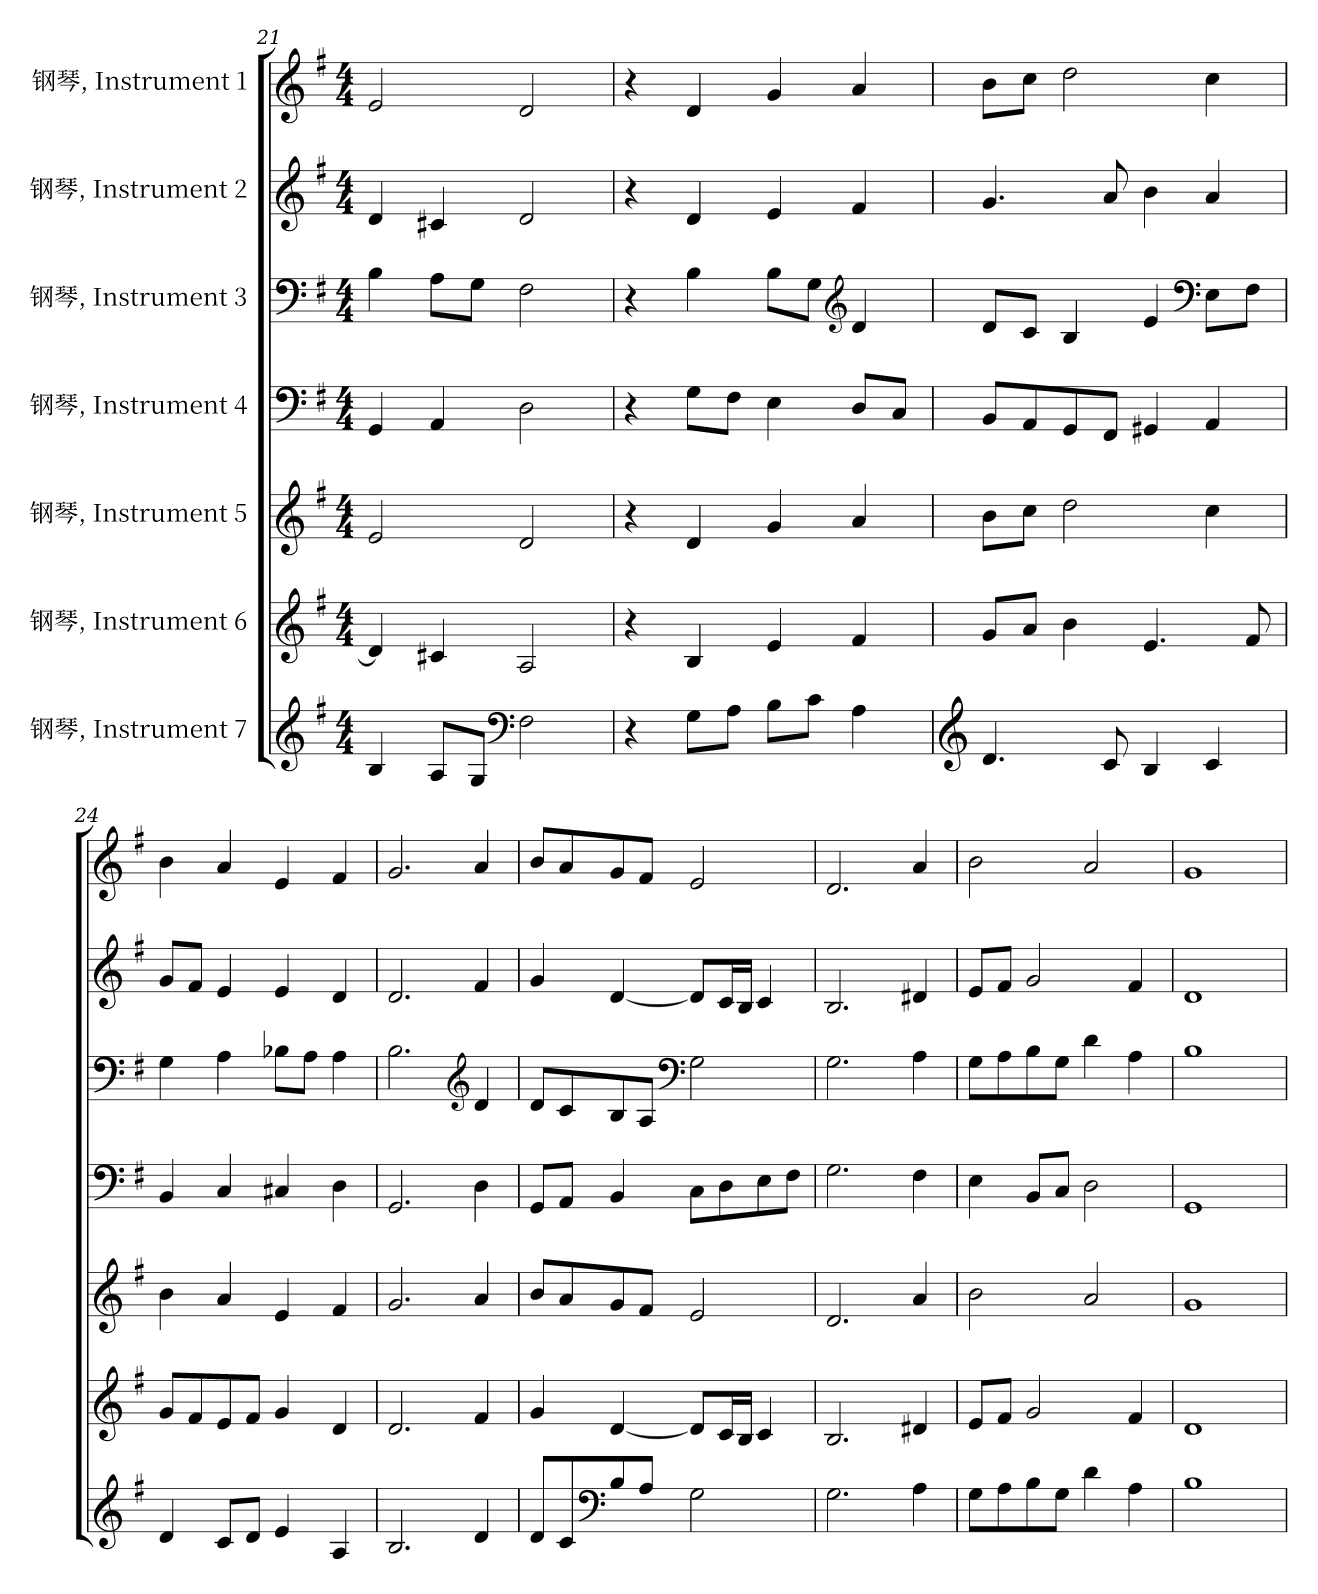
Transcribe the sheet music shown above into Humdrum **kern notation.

**kern	**kern	**kern	**kern	**kern	**kern	**kern
*part7	*part6	*part5	*part4	*part3	*part2	*part1
*staff7	*staff6	*staff5	*staff4	*staff3	*staff2	*staff1
*I"钢琴, Instrument 7	*I"钢琴, Instrument 6	*I"钢琴, Instrument 5	*I"钢琴, Instrument 4	*I"钢琴, Instrument 3	*I"钢琴, Instrument 2	*I"钢琴, Instrument 1
*clefG2	*clefG2	*clefG2	*clefF4	*clefF4	*clefG2	*clefG2
*k[f#]	*k[f#]	*k[f#]	*k[f#]	*k[f#]	*k[f#]	*k[f#]
*M4/4	*M4/4	*M4/4	*M4/4	*M4/4	*M4/4	*M4/4
=21	=21	=21	=21	=21	=21	=21
4B/	4d/]	2e/	4GG/	4B\	4d/	2e/
8A/L	4c#X/	.	4AA/	8A\L	4c#X/	.
8G/J	.	.	.	8G\J	.	.
*clefF4	*	*	*	*	*	*
2F#\	2A/	2d/	2D\	2F#\	2d/	2d/
=22	=22	=22	=22	=22	=22	=22
4r	4r	4r	4r	4r	4r	4r
8G\L	4B/	4d/	8G\L	4B\	4d/	4d/
8A\J	.	.	8F#\J	.	.	.
8B\L	4e/	4g/	4E\	8B\L	4e/	4g/
8c\J	.	.	.	8G\J	.	.
*	*	*	*	*clefG2	*	*
4A\	4f#/	4a/	8D/L	4d/	4f#/	4a/
.	.	.	8C/J	.	.	.
=23	=23	=23	=23	=23	=23	=23
*clefG2	*	*	*	*	*	*
4.d/	8g/L	8b\L	8BB/L	8d/L	4.g/	8b\L
.	8a/J	8cc\J	8AA/	8c/J	.	8cc\J
.	4b\	2dd\	8GG/	4B/	.	2dd\
8c/	.	.	8FF#/J	.	8a/	.
4B/	4.e/	.	4GG#X/	4e/	4b\	.
*	*	*	*	*clefF4	*	*
4c/	.	4cc\	4AA/	8E\L	4a/	4cc\
.	8f#/	.	.	8F#\J	.	.
!!LO:PB:g=z
=24	=24	=24	=24	=24	=24	=24
4d/	8g/L	4b\	4BB/	4G\	8g/L	4b\
.	8f#/	.	.	.	8f#/J	.
8c/L	8e/	4a/	4C/	4A\	4e/	4a/
8d/J	8f#/J	.	.	.	.	.
4e/	4g/	4e/	4C#X/	8B-X\L	4e/	4e/
.	.	.	.	8A\J	.	.
4A/	4d/	4f#/	4D\	4A\	4d/	4f#/
=25	=25	=25	=25	=25	=25	=25
2.B/	2.d/	2.g/	2.GG/	2.B\	2.d/	2.g/
*	*	*	*	*clefG2	*	*
4d/	4f#/	4a/	4D\	4d/	4f#/	4a/
=26	=26	=26	=26	=26	=26	=26
8d/L	4g/	8b/L	8GG/L	8d/L	4g/	8b/L
8c/	.	8a/	8AA/J	8c/	.	8a/
*clefF4	*	*	*	*	*	*
8B/	[4d/	8g/	4BB/	8B/	[4d/	8g/
8A/J	.	8f#/J	.	8A/J	.	8f#/J
*	*	*	*	*clefF4	*	*
2G\	8d/L]	2e/	8C\L	2G\	8d/L]	2e/
.	16c/L	.	8D\	.	16c/L	.
.	16B/JJ	.	.	.	16B/JJ	.
.	4c/	.	8E\	.	4c/	.
.	.	.	8F#\J	.	.	.
=27	=27	=27	=27	=27	=27	=27
2.G\	2.B/	2.d/	2.G\	2.G\	2.B/	2.d/
4A\	4d#X/	4a/	4F#\	4A\	4d#X/	4a/
=28	=28	=28	=28	=28	=28	=28
8G\L	8e/L	2b\	4E\	8G\L	8e/L	2b\
8A\	8f#/J	.	.	8A\	8f#/J	.
8B\	2g/	.	8BB/L	8B\	2g/	.
8G\J	.	.	8C/J	8G\J	.	.
4d\	.	2a/	2D\	4d\	.	2a/
4A\	4f#/	.	.	4A\	4f#/	.
=29	=29	=29	=29	=29	=29	=29
1B	1d	1g	1GG	1B	1d	1g
=	=	=	=	=	=	=
*-	*-	*-	*-	*-	*-	*-
